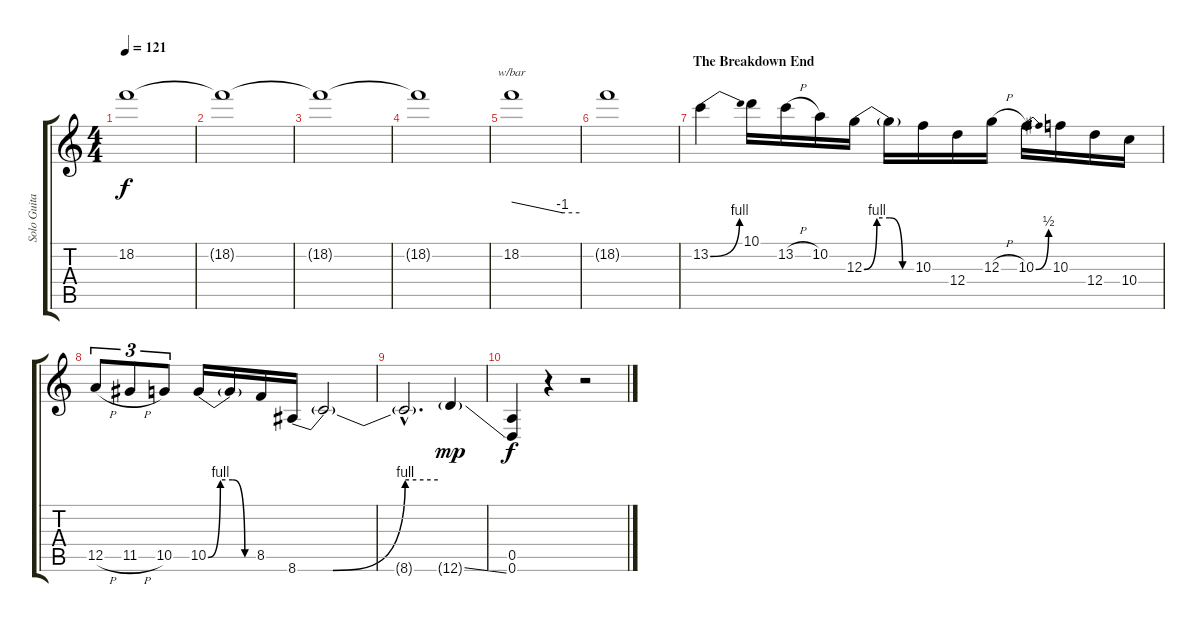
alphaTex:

\track ("Solo Guitar" "Solo Guita") {instrument distortionguitar}
\staff {score tabs}
\tuning (E4 B3 G3 D3 A2 D2) {hide}
\ts (4 4)
\tempo 121
\clef g2
\ks c
18.2{t}.1{dy f} |
18.2{t}.1 |
18.2{t}.1 |
18.2{t}.1 |
18.2.1{tbe (custom default 0 0 45 -4 60 -4)} |
18.2{t}.1 |
\section ("" "The Breakdown End")
13.2{be (bend 0 0 60 4)}.4 10.1.16 13.2{h}.16 10.2.16 12.3{be (custom 0 0 15 4 30 4 45 0 60 0)}.16 12.3{t}.16 10.3.16 12.4.16 12.3{h}.16 10.3{be (bend 0 0 60 2)}.16 10.3.16 12.4.16 10.4.16 |
12.5{h}.8{tu (3 2)} 11.5{h}.8{tu (3 2)} 10.5.8{tu (3 2)} 10.5{be (custom 0 0 15 4 30 4 45 0 60 0)}.16 10.5{t}.16 8.5.16 8.6{be (custom 0 0 15 0 46 4 60 4)}.16 8.6{t}.2 |
8.6{hac t}.2{d} 12.6{ss g}.4{dy mp} |
(0.5 0.6).4{dy f} r.4 r.2
